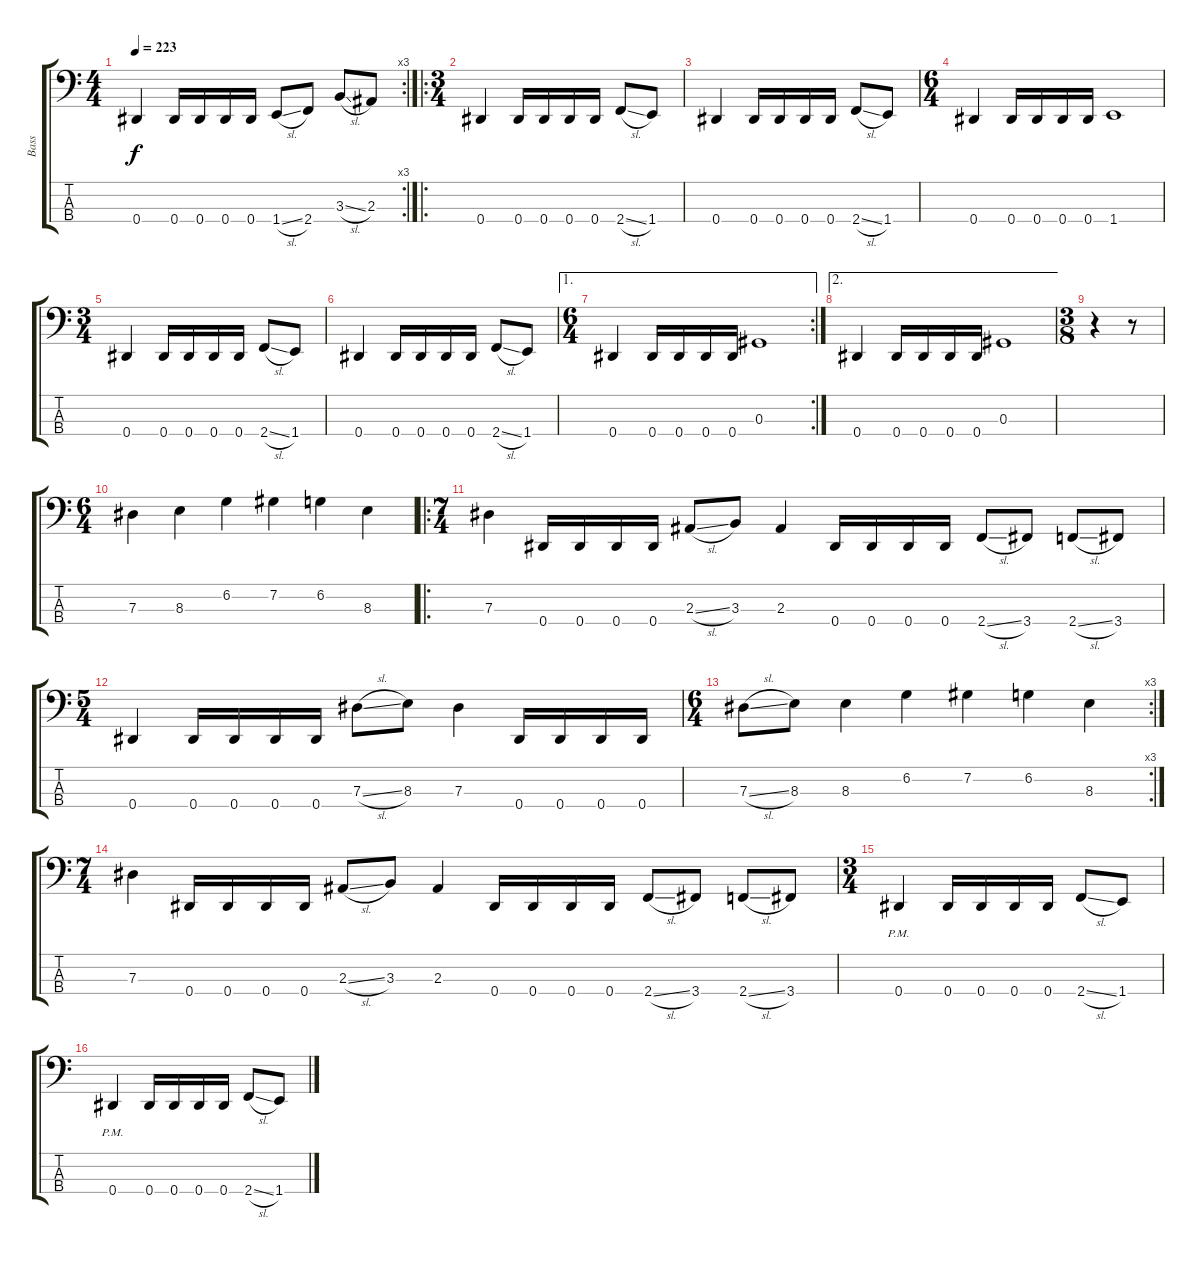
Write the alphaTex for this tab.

\track ("Bass" "Bass") {instrument electricbasspick}
\staff {score tabs}
\tuning (Gb2 Db2 Ab1 Eb1) {hide}
\rc 3
\ts (4 4)
\tempo 223
\clef f4
\ks c
0.4.4{dy f} 0.4.16 0.4.16 0.4.16 0.4.16 1.4{sl}.8 2.4.8 3.3{sl}.8 2.3.8 |
\ro
\ts (3 4)
0.4.4 0.4.16 0.4.16 0.4.16 0.4.16 2.4{sl}.8 1.4.8 |
0.4.4 0.4.16 0.4.16 0.4.16 0.4.16 2.4{sl}.8 1.4.8 |
\ts (6 4)
0.4.4 0.4.16 0.4.16 0.4.16 0.4.16 1.4.1 |
\ts (3 4)
0.4.4 0.4.16 0.4.16 0.4.16 0.4.16 2.4{sl}.8 1.4.8 |
0.4.4 0.4.16 0.4.16 0.4.16 0.4.16 2.4{sl}.8 1.4.8 |
\ae 1
\rc 2
\ts (6 4)
0.4.4 0.4.16 0.4.16 0.4.16 0.4.16 0.3.1 |
\ae 2
0.4.4 0.4.16 0.4.16 0.4.16 0.4.16 0.3.1 |
\ts (3 8)
r.4 r.8 |
\ts (6 4)
7.3.4 8.3.4 6.2.4 7.2.4 6.2.4 8.3.4 |
\ro
\ts (7 4)
7.3.4 0.4.16 0.4.16 0.4.16 0.4.16 2.3{sl}.8 3.3.8 2.3.4 0.4.16 0.4.16 0.4.16 0.4.16 2.4{sl}.8 3.4.8 2.4{sl}.8 3.4.8 |
\ts (5 4)
0.4.4 0.4.16 0.4.16 0.4.16 0.4.16 7.3{sl}.8 8.3.8 7.3.4 0.4.16 0.4.16 0.4.16 0.4.16 |
\rc 3
\ts (6 4)
7.3{sl}.8 8.3.8 8.3.4 6.2.4 7.2.4 6.2.4 8.3.4 |
\ts (7 4)
7.3.4 0.4.16 0.4.16 0.4.16 0.4.16 2.3{sl}.8 3.3.8 2.3.4 0.4.16 0.4.16 0.4.16 0.4.16 2.4{sl}.8 3.4.8 2.4{sl}.8 3.4.8 |
\ts (3 4)
0.4{pm}.4 0.4.16 0.4.16 0.4.16 0.4.16 2.4{sl}.8 1.4.8 |
0.4{pm}.4 0.4.16 0.4.16 0.4.16 0.4.16 2.4{sl}.8 1.4.8
